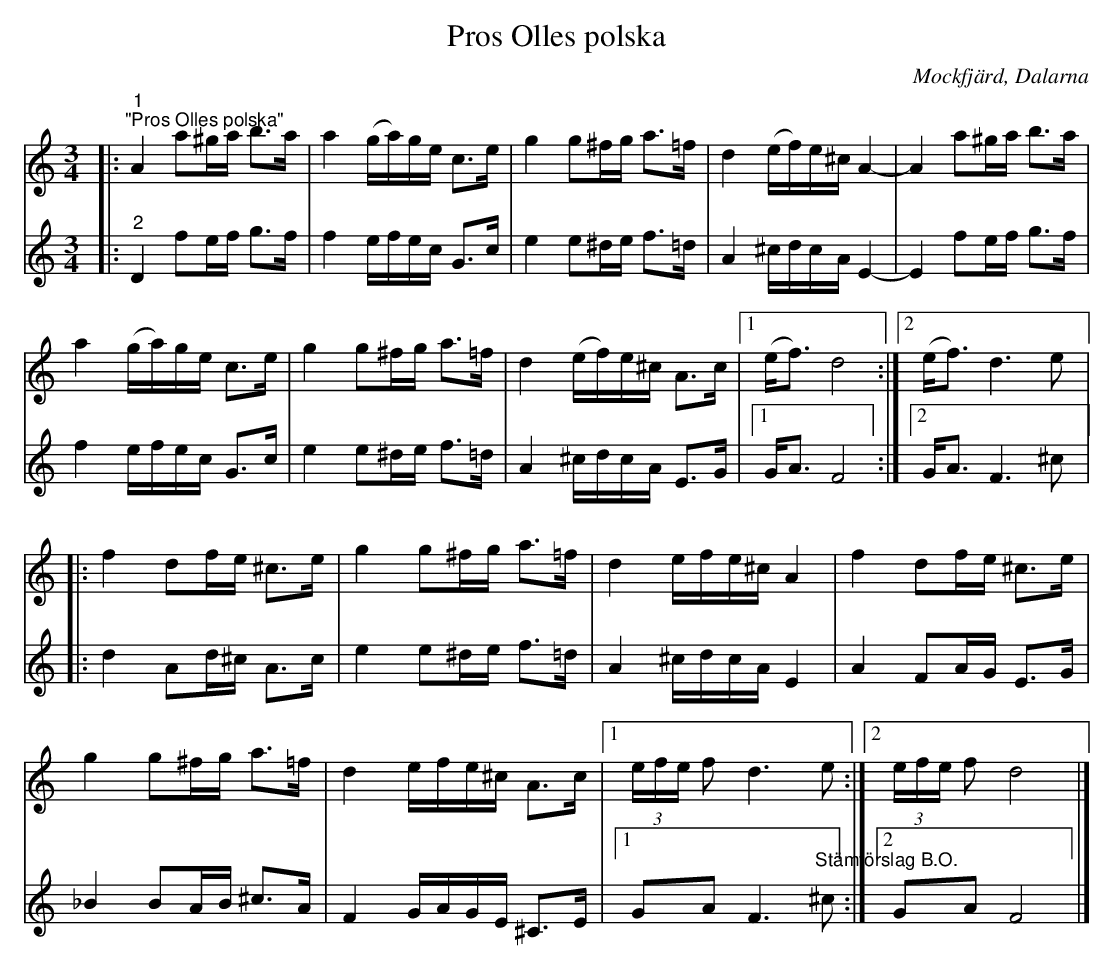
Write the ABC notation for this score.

X:1
T:Pros Olles polska
O:Mockfjärd, Dalarna
L:1/16
M:3/4
K:Am
V:1
|:"^1""^\"Pros Olles polska\"" A4 a2^ga b2>a2 | a4 (ga)ge c2>e2 | g4 g2^fg a2>=f2 | d4 (ef)e^c A4- | A4 a2^ga b2>a2 |
a4 (ga)ge c2>e2 | g4 g2^fg a2>=f2 | d4 (ef)e^c A2>c2 |1 (e2<f2) d8 :|2 (e2<f2) d6 e2 |:
f4 d2fe ^c2>e2 | g4 g2^fg a2>=f2 | d4 efe^c A4 | f4 d2fe ^c2>e2 |
g4 g2^fg a2>=f2 | d4 efe^c A2>c2 |1 (3efe f2 d6 e2 :|2 (3efe f2 d8 |]
V:2
|:"^2" D4 f2ef g2>f2 | f4 efec G2>c2 | e4 e2^de f2>=d2 | A4 ^cdcA E4- | E4 f2ef g2>f2 |
f4 efec G2>c2 | e4 e2^de f2>=d2 | A4 ^cdcA E2>G2 |1 G2<A2 F8 :|2 G2<A2 F6 ^c2 |:
d4 A2d^c A2>c2 | e4 e2^de f2>=d2 | A4 ^cdcA E4 | A4 F2AG E2>G2 |
_B4 B2AB ^c2>A2 | F4 GAGE ^C2>E2 |1 G2A2 F6"^Stämförslag B.O." ^c2 :|2 G2A2 F8 |]
